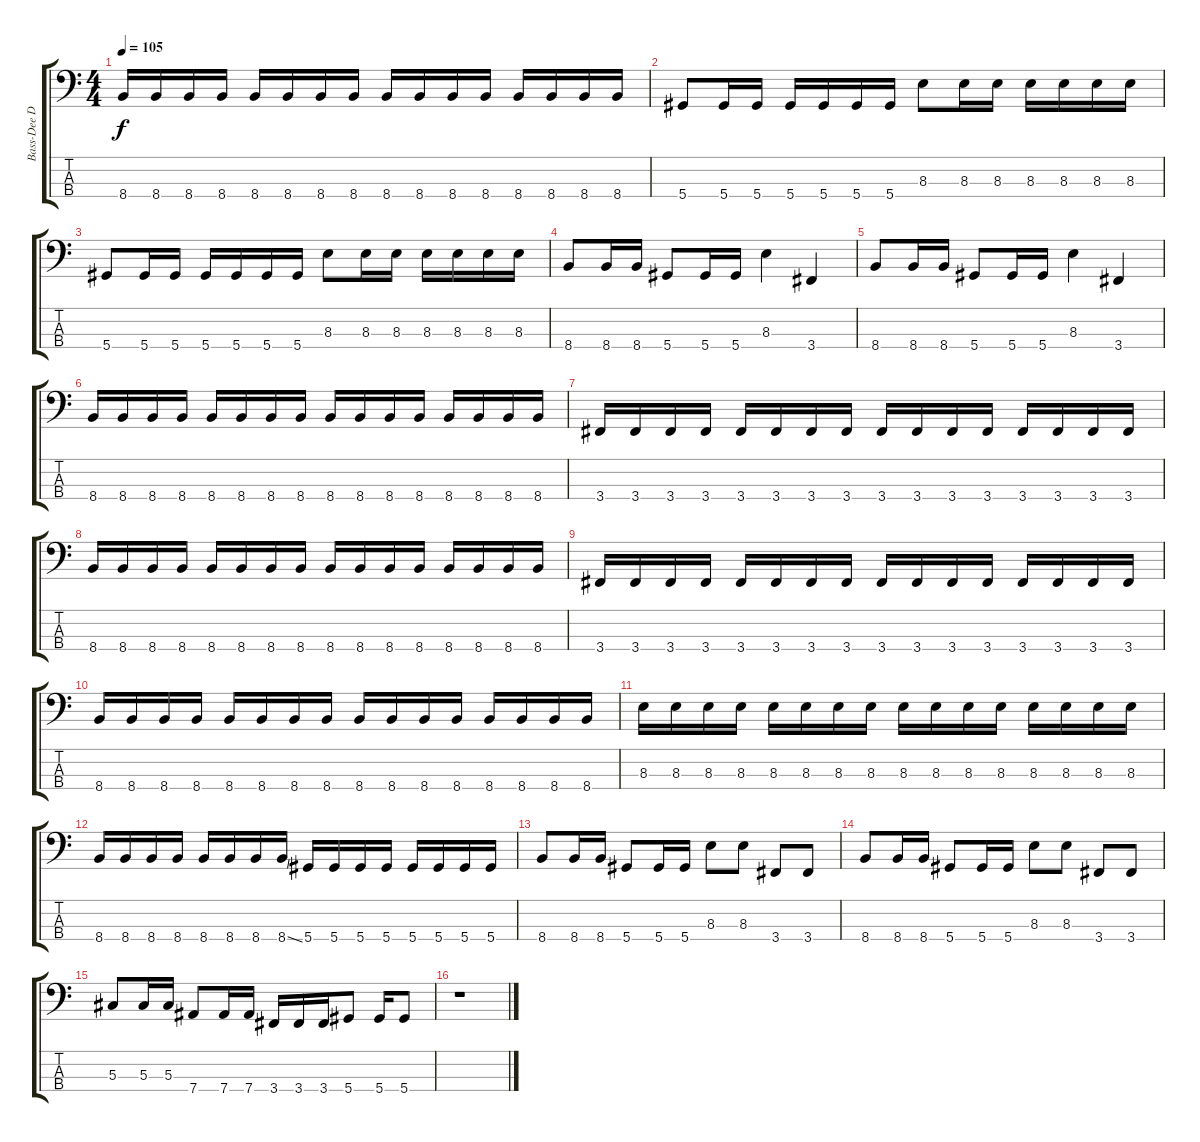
\track ("Bass-Dee Dee Ramone" "Bass-Dee D") {instrument electricbasspick}
\staff {score tabs}
\tuning (Gb2 Db2 Ab1 Eb1) {hide}
\ts (4 4)
\tempo 105
\clef f4
\ks c
8.4.16{dy f} 8.4.16 8.4.16 8.4.16 8.4.16 8.4.16 8.4.16 8.4.16 8.4.16 8.4.16 8.4.16 8.4.16 8.4.16 8.4.16 8.4.16 8.4.16 |
5.4.8 5.4.16 5.4.16 5.4.16 5.4.16 5.4.16 5.4.16 8.3.8 8.3.16 8.3.16 8.3.16 8.3.16 8.3.16 8.3.16 |
5.4.8 5.4.16 5.4.16 5.4.16 5.4.16 5.4.16 5.4.16 8.3.8 8.3.16 8.3.16 8.3.16 8.3.16 8.3.16 8.3.16 |
8.4.8 8.4.16 8.4.16 5.4.8 5.4.16 5.4.16 8.3.4 3.4.4 |
8.4.8 8.4.16 8.4.16 5.4.8 5.4.16 5.4.16 8.3.4 3.4.4 |
8.4.16 8.4.16 8.4.16 8.4.16 8.4.16 8.4.16 8.4.16 8.4.16 8.4.16 8.4.16 8.4.16 8.4.16 8.4.16 8.4.16 8.4.16 8.4.16 |
3.4.16 3.4.16 3.4.16 3.4.16 3.4.16 3.4.16 3.4.16 3.4.16 3.4.16 3.4.16 3.4.16 3.4.16 3.4.16 3.4.16 3.4.16 3.4.16 |
8.4.16 8.4.16 8.4.16 8.4.16 8.4.16 8.4.16 8.4.16 8.4.16 8.4.16 8.4.16 8.4.16 8.4.16 8.4.16 8.4.16 8.4.16 8.4.16 |
3.4.16 3.4.16 3.4.16 3.4.16 3.4.16 3.4.16 3.4.16 3.4.16 3.4.16 3.4.16 3.4.16 3.4.16 3.4.16 3.4.16 3.4.16 3.4.16 |
8.4.16 8.4.16 8.4.16 8.4.16 8.4.16 8.4.16 8.4.16 8.4.16 8.4.16 8.4.16 8.4.16 8.4.16 8.4.16 8.4.16 8.4.16 8.4.16 |
8.3.16 8.3.16 8.3.16 8.3.16 8.3.16 8.3.16 8.3.16 8.3.16 8.3.16 8.3.16 8.3.16 8.3.16 8.3.16 8.3.16 8.3.16 8.3.16 |
8.4.16 8.4.16 8.4.16 8.4.16 8.4.16 8.4.16 8.4.16 8.4{ss}.16 5.4.16 5.4.16 5.4.16 5.4.16 5.4.16 5.4.16 5.4.16 5.4.16 |
8.4.8 8.4.16 8.4.16 5.4.8 5.4.16 5.4.16 8.3.8 8.3.8 3.4.8 3.4.8 |
8.4.8 8.4.16 8.4.16 5.4.8 5.4.16 5.4.16 8.3.8 8.3.8 3.4.8 3.4.8 |
5.3.8 5.3.16 5.3.16 7.4.8 7.4.16 7.4.16 3.4.16 3.4.16 3.4.16 5.4.8 5.4.16 5.4.8 |
r.1
